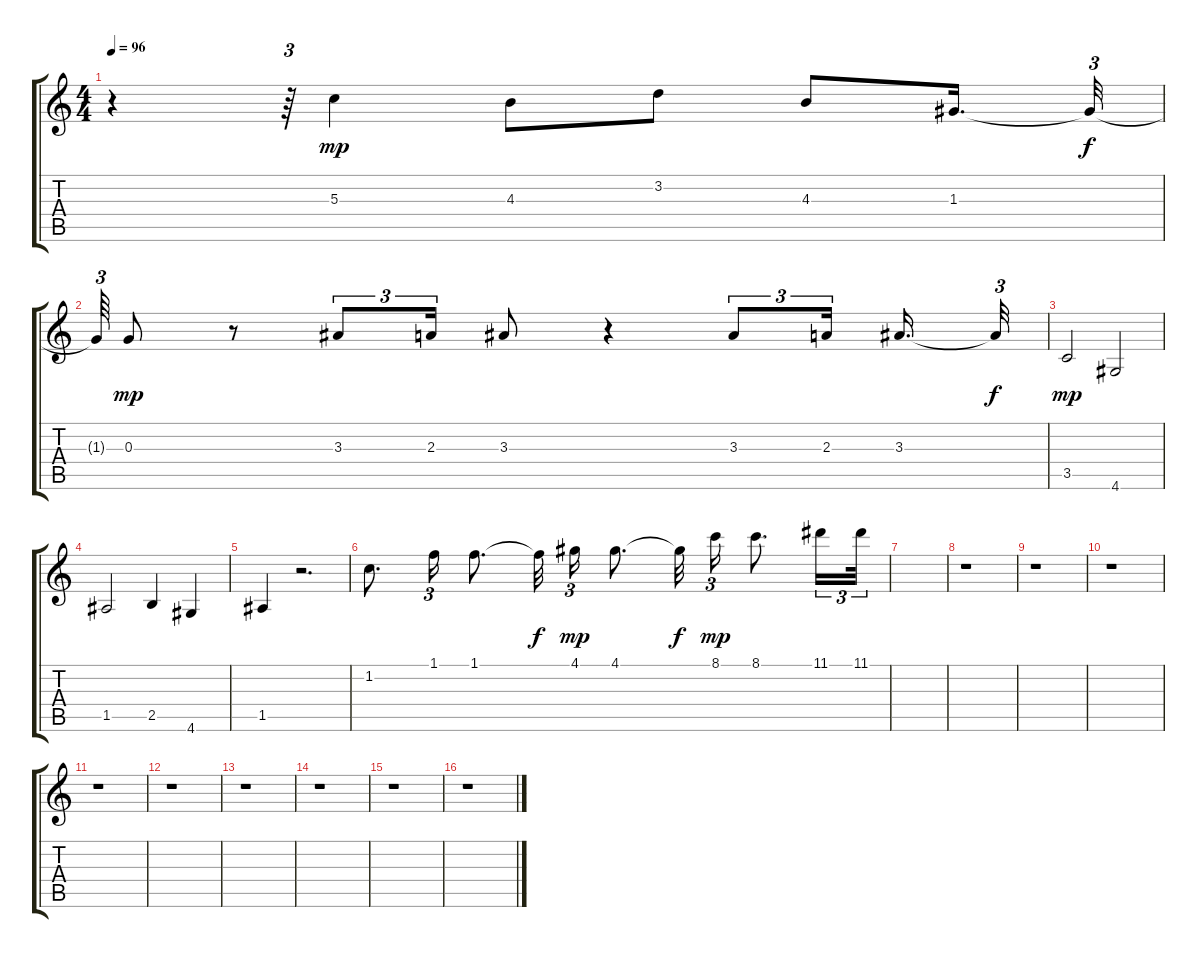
\track "" {instrument overdrivenguitar}
\staff {score tabs}
\tuning (E4 B3 G3 D3 A2 E2) {hide}
\ts (4 4)
\tempo 96
\clef g2
\ks c
r.4{dy mp} r.64{tu (3 2)} 5.3.4 4.3.8 3.2.8 4.3.8 1.3.16{d} 1.3{t}.32{tu (3 2) dy f} |
1.3{t}.64{tu (3 2)} 0.3.8{dy mp} r.8 3.3.8{tu (3 2)} 2.3.16{tu (3 2)} 3.3.8 r.4 3.3.8{tu (3 2)} 2.3.16{tu (3 2) beam splitsecondary} 3.3.16{d} 3.3{t}.32{tu (3 2) dy f} |
3.5.2{dy mp} 4.6.2 |
1.5.2 2.5.4 4.6.4 |
1.5.4 r.2{d} |
1.2.8{d} 1.1.16{tu (3 2)} 1.1.8{d} 1.1{t}.32{dy f beam splitsecondary} 4.1.16{tu (3 2) dy mp} 4.1.8{d} 4.1{t}.32{dy f} 8.1.16{tu (3 2) dy mp} 8.1.8{d} 11.1.16{tu (3 2)} 11.1.32{tu (3 2)} |
|
r.1 |
r.1 |
r.1 |
r.1 |
r.1 |
r.1 |
r.1 |
r.1 |
r.1
